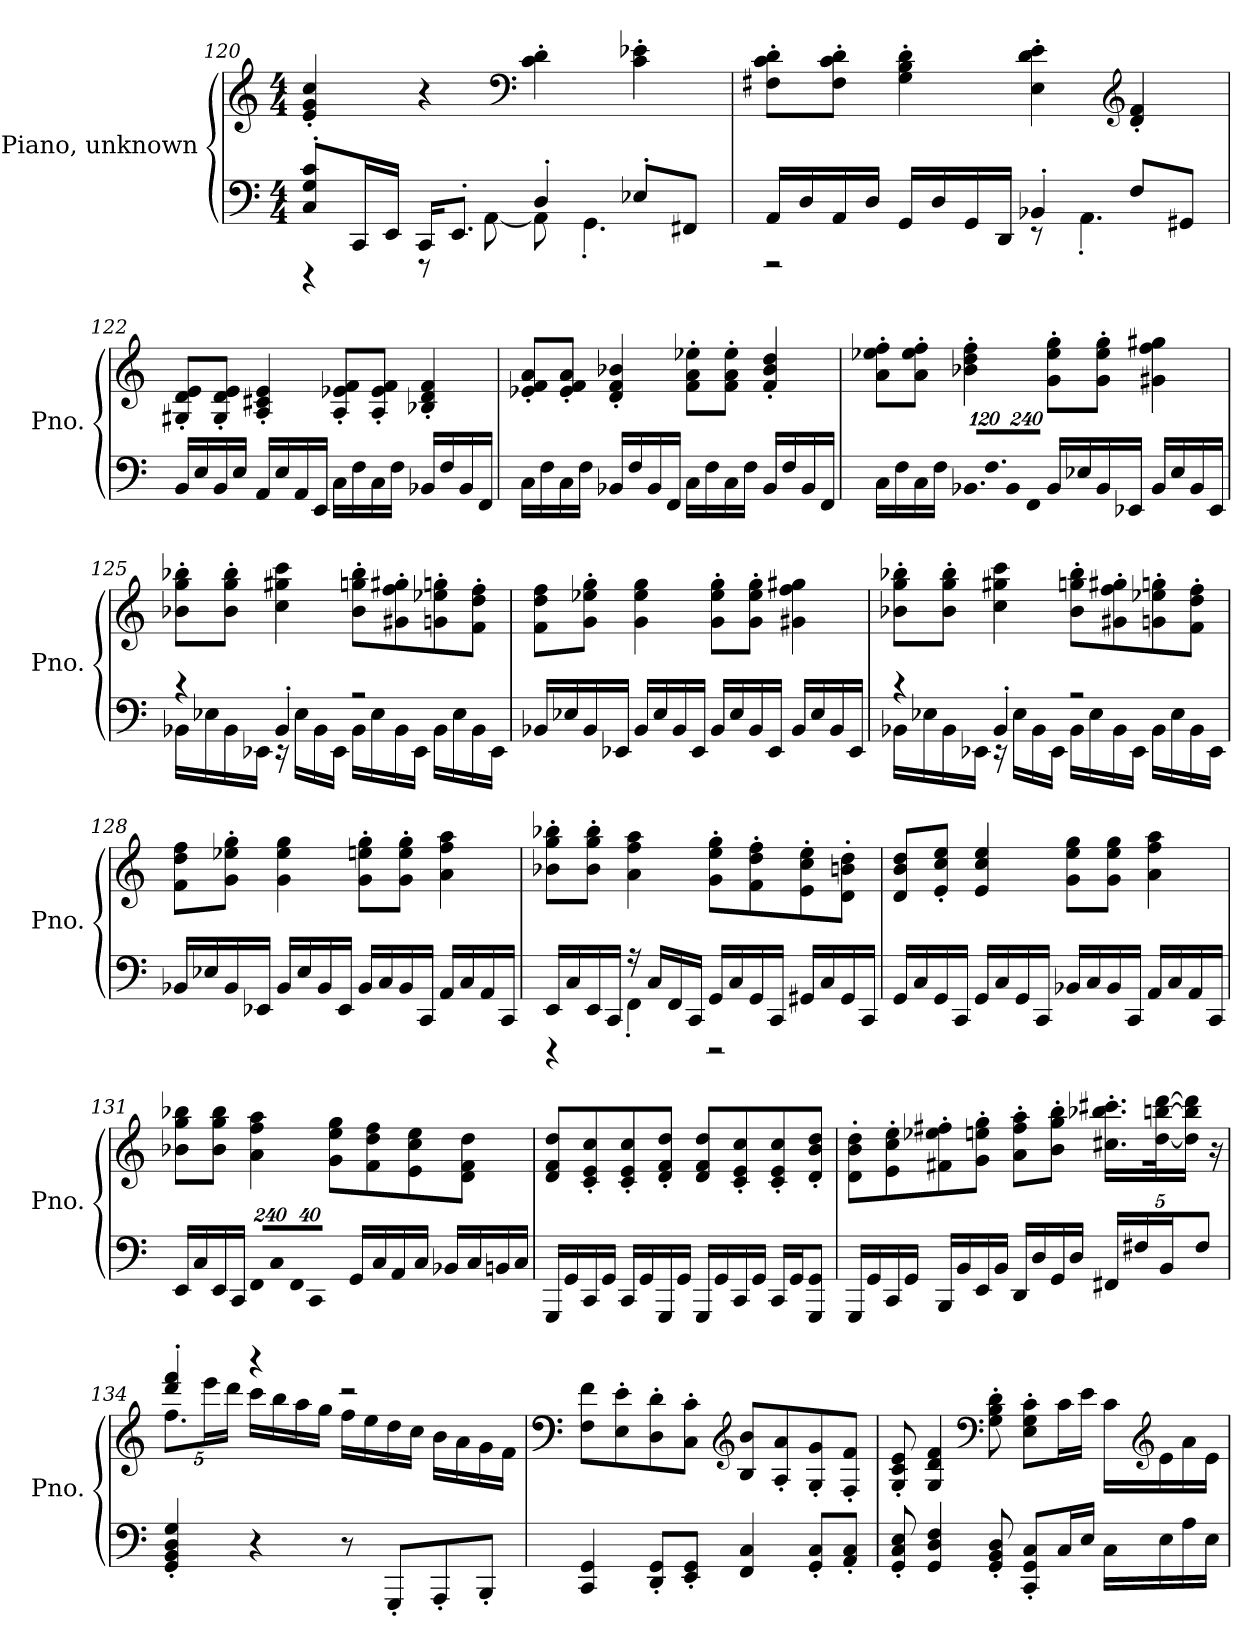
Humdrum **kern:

**kern	**kern
*part1	*part1
*staff2	*staff1
*I"Piano, unknown	*
*I'Pno.	*
*clefF4	*clefG2
*k[]	*k[]
*M4/4	*M4/4
=120	=120
*^	*
8C/' 8G/' 8c/'L	4r	4e/' 4g/' 4cc/'
16CC/L	.	.
16EE/JJ	.	.
16CC/KL	8r	4r
8.EE'/J	.	.
.	[8AA\	.
*	*	*clefF4
4D'/	8AA\]	4c\' 4d\'
.	4.GG'\	.
8E-X'/L	.	4c\' 4e-X\'
8FF#X/J	.	.
=121	=121	=121
16AA/LL	2r	8F#X\' 8c\' 8d\'L
16D/	.	.
16AA/	.	8F#\' 8c\' 8d\'J
16D/JJ	.	.
16GG/LL	.	4G\' 4B\' 4d\'
16D/	.	.
16GG/	.	.
16DD/JJ	.	.
4BB-X'/	8r	4E\' 4d\' 4e\'
.	4.AA'\	.
*	*	*clefG2
8F/L	.	4d/' 4f/'
8GG#X/J	.	.
*v	*v	*
!!LO:LB:g=z
=122	=122
16BB/LL	8G#X/' 8d/' 8e/'L
16E/	.
16BB/	8G#/' 8d/' 8e/'J
16E/JJ	.
16AA/LL	4A/' 4c#X/' 4e/'
16E/	.
16AA/	.
16EE/JJ	.
16C\LL	8A/' 8e-X/' 8f/'L
16F\	.
16C\	8A/' 8e-/' 8f/'J
16F\JJ	.
16BB-X/LL	4B-X/' 4d/' 4f/'
16F/	.
16BB-/	.
16FF/JJ	.
=123	=123
16C\LL	8e-X/' 8f/' 8a/'L
16F\	.
16C\	8e-/' 8f/' 8a/'J
16F\JJ	.
16BB-X/LL	4d/' 4f/' 4b-X/'
16F/	.
16BB-/	.
16FF/JJ	.
16C\LL	8f\' 8a\' 8ee-X\'L
16F\	.
16C\	8f\' 8a\' 8ee-\'J
16F\JJ	.
16BB-/LL	4f/' 4b-/' 4dd/'
16F/	.
16BB-/	.
16FF/JJ	.
!!LO:LB:g=z
=124	=124
16C\LL	8a\' 8ee-X\' 8ff\'L
16F\	.
16C\	8a\' 8ee-\' 8ff\'J
16F\JJ	.
*Xbrackettup	*
!LO:N:vis=32.	!
1920%103BB-X/LLL	4b-X\' 4dd\' 4ff\'
!LO:N:vis=32.	!
1920%103F/J	.
!LO:N:vis=16	!
1920%137BB-/	.
!LO:N:vis=16	!
1920%137FF/JJ	.
16BB-/LL	8g\' 8ee-\' 8gg\'L
16E-X/	.
16BB-/	8g\' 8ee-\' 8gg\'J
16EE-X/JJ	.
16BB-/LL	4g#X\ 4ff\ 4gg#X\
16E-/	.
16BB-/	.
16EE-/JJ	.
=125	=125
*^	*
4r	16BB-X\LL	8b-X\' 8gg\' 8bb-X\'L
.	16E-X\	.
.	16BB-\	8b-\' 8gg\' 8bb-\'J
.	16EE-X\JJ	.
4BB-'/	16r	4cc\ 4gg#X\ 4ccc\
.	16E-\LL	.
.	16BB-\	.
.	16EE-\JJ	.
2r	16BB-\LL	8b-\' 8ggn\' 8bb-\'L
.	16E-\	.
.	16BB-\	8g#X\' 8ff\' 8gg#X\'
.	16EE-\JJ	.
.	16BB-\LL	8gn\' 8ee-X\' 8ggn\'
.	16E-\	.
.	16BB-\	8f\' 8dd\' 8ff\'J
.	16EE-\JJ	.
*v	*v	*
!!LO:PB:g=z
=126	=126
16BB-X/LL	8f\ 8dd\ 8ff\L
16E-X/	.
16BB-/	8g\' 8ee-X\' 8gg\'J
16EE-X/JJ	.
16BB-/LL	4g\ 4ee-\ 4gg\
16E-/	.
16BB-/	.
16EE-/JJ	.
16BB-/LL	8g\' 8ee-\' 8gg\'L
16E-/	.
16BB-/	8g\' 8ee-\' 8gg\'J
16EE-/JJ	.
16BB-/LL	4g#X\ 4ff\ 4gg#X\
16E-/	.
16BB-/	.
16EE-/JJ	.
=127	=127
*^	*
4r	16BB-X\LL	8b-X\' 8gg\' 8bb-X\'L
.	16E-X\	.
.	16BB-\	8b-\' 8gg\' 8bb-\'J
.	16EE-X\JJ	.
4BB-'/	16r	4cc\ 4gg#X\ 4ccc\
.	16E-\LL	.
.	16BB-\	.
.	16EE-\JJ	.
2r	16BB-\LL	8b-\' 8ggn\' 8bb-\'L
.	16E-\	.
.	16BB-\	8g#X\' 8ff\' 8gg#X\'
.	16EE-\JJ	.
.	16BB-\LL	8gn\' 8ee-X\' 8ggn\'
.	16E-\	.
.	16BB-\	8f\' 8dd\' 8ff\'J
.	16EE-\JJ	.
*v	*v	*
!!LO:LB:g=z
=128	=128
16BB-X/LL	8f\ 8dd\ 8ff\L
16E-X/	.
16BB-/	8g\' 8ee-X\' 8gg\'J
16EE-X/JJ	.
16BB-/LL	4g\ 4ee-\ 4gg\
16E-/	.
16BB-/	.
16EE-/JJ	.
16BB-/LL	8g\' 8een\' 8gg\'L
16C/	.
16BB-/	8g\' 8ee\' 8gg\'J
16CC/JJ	.
16AA/LL	4a\ 4ff\ 4aa\
16C/	.
16AA/	.
16CC/JJ	.
=129	=129
*^	*
16EE/LL	4r	8b-X\' 8gg\' 8bb-X\'L
16C/	.	.
16EE/	.	8b-\' 8gg\' 8bb-\'J
16CC/JJ	.	.
16r	4FF'\	4a\ 4ff\ 4aa\
16C/LL	.	.
16FF/	.	.
16CC/JJ	.	.
16GG/LL	2r	8g\' 8ee\' 8gg\'L
16C/	.	.
16GG/	.	8f\' 8dd\' 8ff\'
16CC/JJ	.	.
16GG#X/LL	.	8e\' 8cc\' 8ee\'
16C/	.	.
16GG#/	.	8d\' 8bn\' 8dd\'J
16CC/JJ	.	.
*v	*v	*
!!LO:LB:g=z
=130	=130
16GG/LL	8d/ 8b/ 8dd/L
16C/	.
16GG/	8e/' 8cc/' 8ee/'J
16CC/JJ	.
16GG/LL	4e/ 4cc/ 4ee/
16C/	.
16GG/	.
16CC/JJ	.
16BB-X/LL	8g\ 8ee\ 8gg\L
16C/	.
16BB-/	8g\ 8ee\ 8gg\J
16CC/JJ	.
16AA/LL	4a\ 4ff\ 4aa\
16C/	.
16AA/	.
16CC/JJ	.
=131	=131
16EE/LL	8b-X\ 8gg\ 8bb-X\L
16C/	.
16EE/	8b-\ 8gg\ 8bb-\J
16CC/JJ	.
!LO:N:vis=16	!
1920%137FF/LL	4a\ 4ff\ 4aa\
!LO:N:vis=16	!
1920%137C/	.
!LO:N:vis=32	!
640%23FF/K	.
!LO:N:vis=16	!
1920%137CC/JJ	.
16GG/LL	8g\ 8ee\ 8gg\L
16C/	.
16AA/	8f\ 8dd\ 8ff\
16C/JJ	.
16BB-X/LL	8e\ 8cc\ 8ee\
16C/	.
16BBn/	8d\ 8f\ 8dd\J
16C/JJ	.
!!LO:LB:g=z
=132	=132
16GGG/LL	8d/ 8f/ 8dd/L
16GG/	.
16CC/	8c/' 8e/' 8cc/'
16GG/JJ	.
16CC/LL	8c/' 8e/' 8cc/'
16GG/	.
16GGG/	8d/' 8f/' 8dd/'J
16GG/JJ	.
16GGG/LL	8d/ 8f/ 8dd/L
16GG/	.
16CC/	8c/' 8e/' 8cc/'
16GG/JJ	.
16CC/LL	8c/' 8e/' 8cc/'
16GG/J	.
8GGG/ 8GG/J	8d/' 8b/' 8dd/'J
=133	=133
16GGG/LL	8d\' 8b\' 8dd\'L
16GG/	.
16CC/	8e\' 8cc\' 8ee\'
16GG/JJ	.
16BBB/LL	8f#X\' 8ee-X\' 8ff#X\'
16BB/	.
16EE/	8g\' 8een\' 8gg\'J
16BB/JJ	.
16DD/LL	8a\' 8ff#\' 8aa\'L
16D/	.
16GG/	8b\' 8gg\' 8bb\'J
16D/JJ	.
20FF#X/LL	16.cc#X\' 16.bb-X\' 16.ccc#X\'LL
20F#X/	.
.	[32dd\ [32bbn\ [32ddd\K
20BB/J	.
.	16dd\] 16bb\] 16ddd\]JJ
10F#/J	.
.	16r
!!LO:LB:g=z
=134	=134
*	*^
*	*	*Xbrackettup
4GG/' 4BB/' 4D/' 4G/'	4ddd/' 4fff/'	10.ff\L
.	.	20eee\L
.	.	20ddd\JJ
4r	4r	16ccc\LL
.	.	16bb\
.	.	16aa\
.	.	16gg\JJ
8r	2r	16ff\LL
.	.	16ee\
8GGG'/L	.	16dd\
.	.	16cc\JJ
8AAA'/	.	16b\LL
.	.	16a\
8BBB'/J	.	16g\
.	.	16f\JJ
*	*v	*v
=135	=135
*	*clefF4
4CC/ 4GG/	8F\ 8f\L
.	8E\' 8e\'
8DD/' 8GG/'L	8D\' 8d\'
8EE/' 8GG/'J	8C\' 8c\'J
*	*clefG2
4FF/ 4C/	8B/ 8b/L
.	8A/' 8a/'
8GG/' 8C/'L	8G/' 8g/'
8AA/' 8C/'J	8F/' 8f/'J
!!LO:LB:g=z
=136	=136
8GG/' 8C/' 8E/'	8G/' 8c/' 8e/'
4GG/ 4D/ 4F/	4G/ 4d/ 4f/
*	*clefF4
8GG/' 8BB/' 8D/'	8G\' 8B\' 8d\'
8CC/' 8GG/' 8C/'L	8E\' 8G\' 8c\'L
16C/L	16c\L
16E/JJ	16e\JJ
16C\LL	16c\LL
*	*clefG2
16E\	16e\
16A\	16a\
16E\JJ	16e\JJ
=	=
*-	*-
